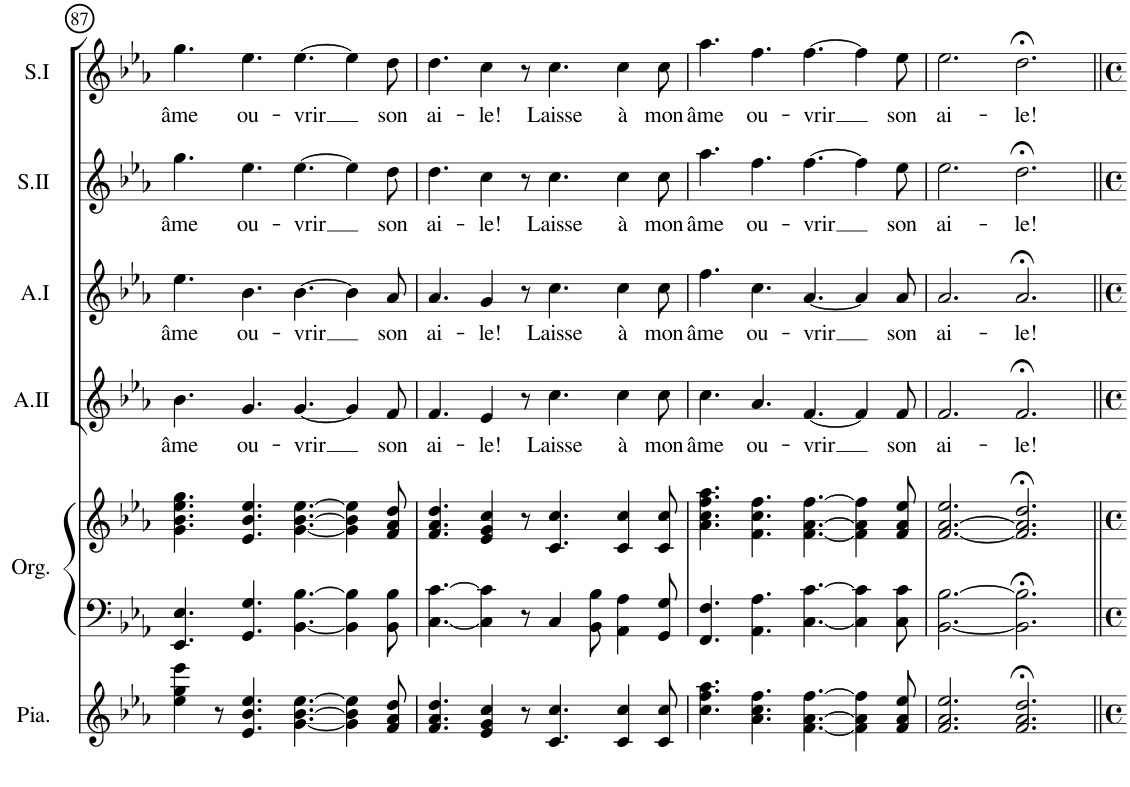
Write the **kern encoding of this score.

**kern	**kern	**kern	**kern	**text	**kern	**text	**kern	**text	**kern	**text
*part6	*part5	*part5	*part4	*part4	*part3	*part3	*part2	*part2	*part1	*part1
*staff7	*staff6	*staff5	*staff4	*staff4	*staff3	*staff3	*staff2	*staff2	*staff1	*staff1
*I"Piano	*I"Orgue	*	*I"Alto II	*	*I"Alto I	*	*I"Soprano II	*	*I"Soprano I	*
*I'Pia.	*I'Org.	*	*I'A.II	*	*I'A.I	*	*I'S.II	*	*I'S.I	*
!!LO:PB:g=z
*clefG2	*clefF4	*clefG2	*clefG2	*	*clefG2	*	*clefG2	*	*clefG2	*
*k[b-e-a-]	*k[b-e-a-]	*k[b-e-a-]	*k[b-e-a-]	*	*k[b-e-a-]	*	*k[b-e-a-]	*	*k[b-e-a-]	*
*M12/8	*M12/8	*M12/8	*M12/8	*	*M12/8	*	*M12/8	*	*M12/8	*
=87	=87	=87	=87	=87	=87	=87	=87	=87	=87	=87
!	!	!	!	!LO:LY:b	!	!LO:LY:b	!	!LO:LY:b	!	!LO:LY:b
4ee-\ 4gg\ 4eee-\	4.EE-/ 4.E-/	4.g\ 4.b-\ 4.ee-\ 4.gg\	4.b-\	âme	4.ee-\	âme	4.gg\	âme	4.gg\	âme
8r	.	.	.	.	.	.	.	.	.	.
!	!	!	!	!LO:LY:b	!	!LO:LY:b	!	!LO:LY:b	!	!LO:LY:b
4.e-/ 4.b-/ 4.ee-/	4.GG/ 4.G/	4.e-/ 4.b-/ 4.ee-/	4.g/	ou-	4.b-\	ou-	4.ee-\	ou-	4.ee-\	ou-
!	!	!	!	!LO:LY:b	!	!LO:LY:b	!	!LO:LY:b	!	!LO:LY:b
[4.g\ [4.b-\ [4.ee-\	[4.BB-\ [4.B-\	[4.g\ [4.b-\ [4.ee-\	[4.g/	-vrir	[4.b-\	-vrir	[4.ee-\	-vrir	[4.ee-\	-vrir
4g\] 4b-\] 4ee-\]	4BB-\] 4B-\]	4g\] 4b-\] 4ee-\]	4g/]	.	4b-\]	.	4ee-\]	.	4ee-\]	.
!	!	!	!	!LO:LY:b	!	!LO:LY:b	!	!LO:LY:b	!	!LO:LY:b
8f/ 8a-/ 8dd/	8BB-\ 8B-\	8f/ 8a-/ 8dd/	8f/	son	8a-/	son	8dd\	son	8dd\	son
=88	=88	=88	=88	=88	=88	=88	=88	=88	=88	=88
!	!	!	!	!LO:LY:b	!	!LO:LY:b	!	!LO:LY:b	!	!LO:LY:b
4.f/ 4.a-/ 4.dd/	[4.C\ [4.c\	4.f/ 4.a-/ 4.dd/	4.f/	ai-	4.a-/	ai-	4.dd\	ai-	4.dd\	ai-
!	!	!	!	!LO:LY:b	!	!LO:LY:b	!	!LO:LY:b	!	!LO:LY:b
4e-/ 4g/ 4cc/	4C\] 4c\]	4e-/ 4g/ 4cc/	4e-/	-le!	4g/	-le!	4cc\	-le!	4cc\	-le!
8r	8r	8r	8r	.	8r	.	8r	.	8r	.
!	!	!	!	!LO:LY:b	!	!LO:LY:b	!	!LO:LY:b	!	!LO:LY:b
4.c/ 4.cc/	4C/	4.c/ 4.cc/	4.cc\	Laisse	4.cc\	Laisse	4.cc\	Laisse	4.cc\	Laisse
.	8BB-\ 8B-\	.	.	.	.	.	.	.	.	.
!	!	!	!	!LO:LY:b	!	!LO:LY:b	!	!LO:LY:b	!	!LO:LY:b
4c/ 4cc/	4AA-\ 4A-\	4c/ 4cc/	4cc\	à	4cc\	à	4cc\	à	4cc\	à
!	!	!	!	!LO:LY:b	!	!LO:LY:b	!	!LO:LY:b	!	!LO:LY:b
8c/ 8cc/	8GG/ 8G/	8c/ 8cc/	8cc\	mon	8cc\	mon	8cc\	mon	8cc\	mon
=89	=89	=89	=89	=89	=89	=89	=89	=89	=89	=89
!	!	!	!	!LO:LY:b	!	!LO:LY:b	!	!LO:LY:b	!	!LO:LY:b
4.cc\ 4.ff\ 4.aa-\	4.FF/ 4.F/	4.a-\ 4.cc\ 4.ff\ 4.aa-\	4.cc\	âme	4.ff\	âme	4.aa-\	âme	4.aa-\	âme
!	!	!	!	!LO:LY:b	!	!LO:LY:b	!	!LO:LY:b	!	!LO:LY:b
4.a-\ 4.cc\ 4.ff\	4.AA-\ 4.A-\	4.f\ 4.cc\ 4.ff\	4.a-/	ou-	4.cc\	ou-	4.ff\	ou-	4.ff\	ou-
!	!	!	!	!LO:LY:b	!	!LO:LY:b	!	!LO:LY:b	!	!LO:LY:b
[4.f\ [4.a-\ [4.ff\	[4.C\ [4.c\	[4.f\ [4.a-\ [4.ff\	[4.f/	-vrir	[4.a-/	-vrir	[4.ff\	-vrir	[4.ff\	-vrir
4f\] 4a-\] 4ff\]	4C\] 4c\]	4f\] 4a-\] 4ff\]	4f/]	.	4a-/]	.	4ff\]	.	4ff\]	.
!	!	!	!	!LO:LY:b	!	!LO:LY:b	!	!LO:LY:b	!	!LO:LY:b
8f/ 8a-/ 8ee-/	8C\ 8c\	8f/ 8a-/ 8ee-/	8f/	son	8a-/	son	8ee-\	son	8ee-\	son
=90	=90	=90	=90	=90	=90	=90	=90	=90	=90	=90
!	!	!	!	!LO:LY:b	!	!LO:LY:b	!	!LO:LY:b	!	!LO:LY:b
2.f/ 2.a-/ 2.ee-/	[2.BB-\ [2.B-\	[2.f/ [2.a-/ 2.ee-/	2.f/	ai-	2.a-/	ai-	2.ee-\	ai-	2.ee-\	ai-
!	!	!	!	!LO:LY:b	!	!LO:LY:b	!	!LO:LY:b	!	!LO:LY:b
2.f/;< 2.a-/;< 2.dd/;<	2.BB-\];< 2.B-\];<	2.f/];< 2.a-/];< 2.dd/;<	2.f;</	-le!	2.a-;</	-le!	2.dd;<\	-le!	2.dd;<\	-le!
=||	=||	=||	=||	=||	=||	=||	=||	=||	=||	=||
*-	*-	*-	*-	*-	*-	*-	*-	*-	*-	*-
